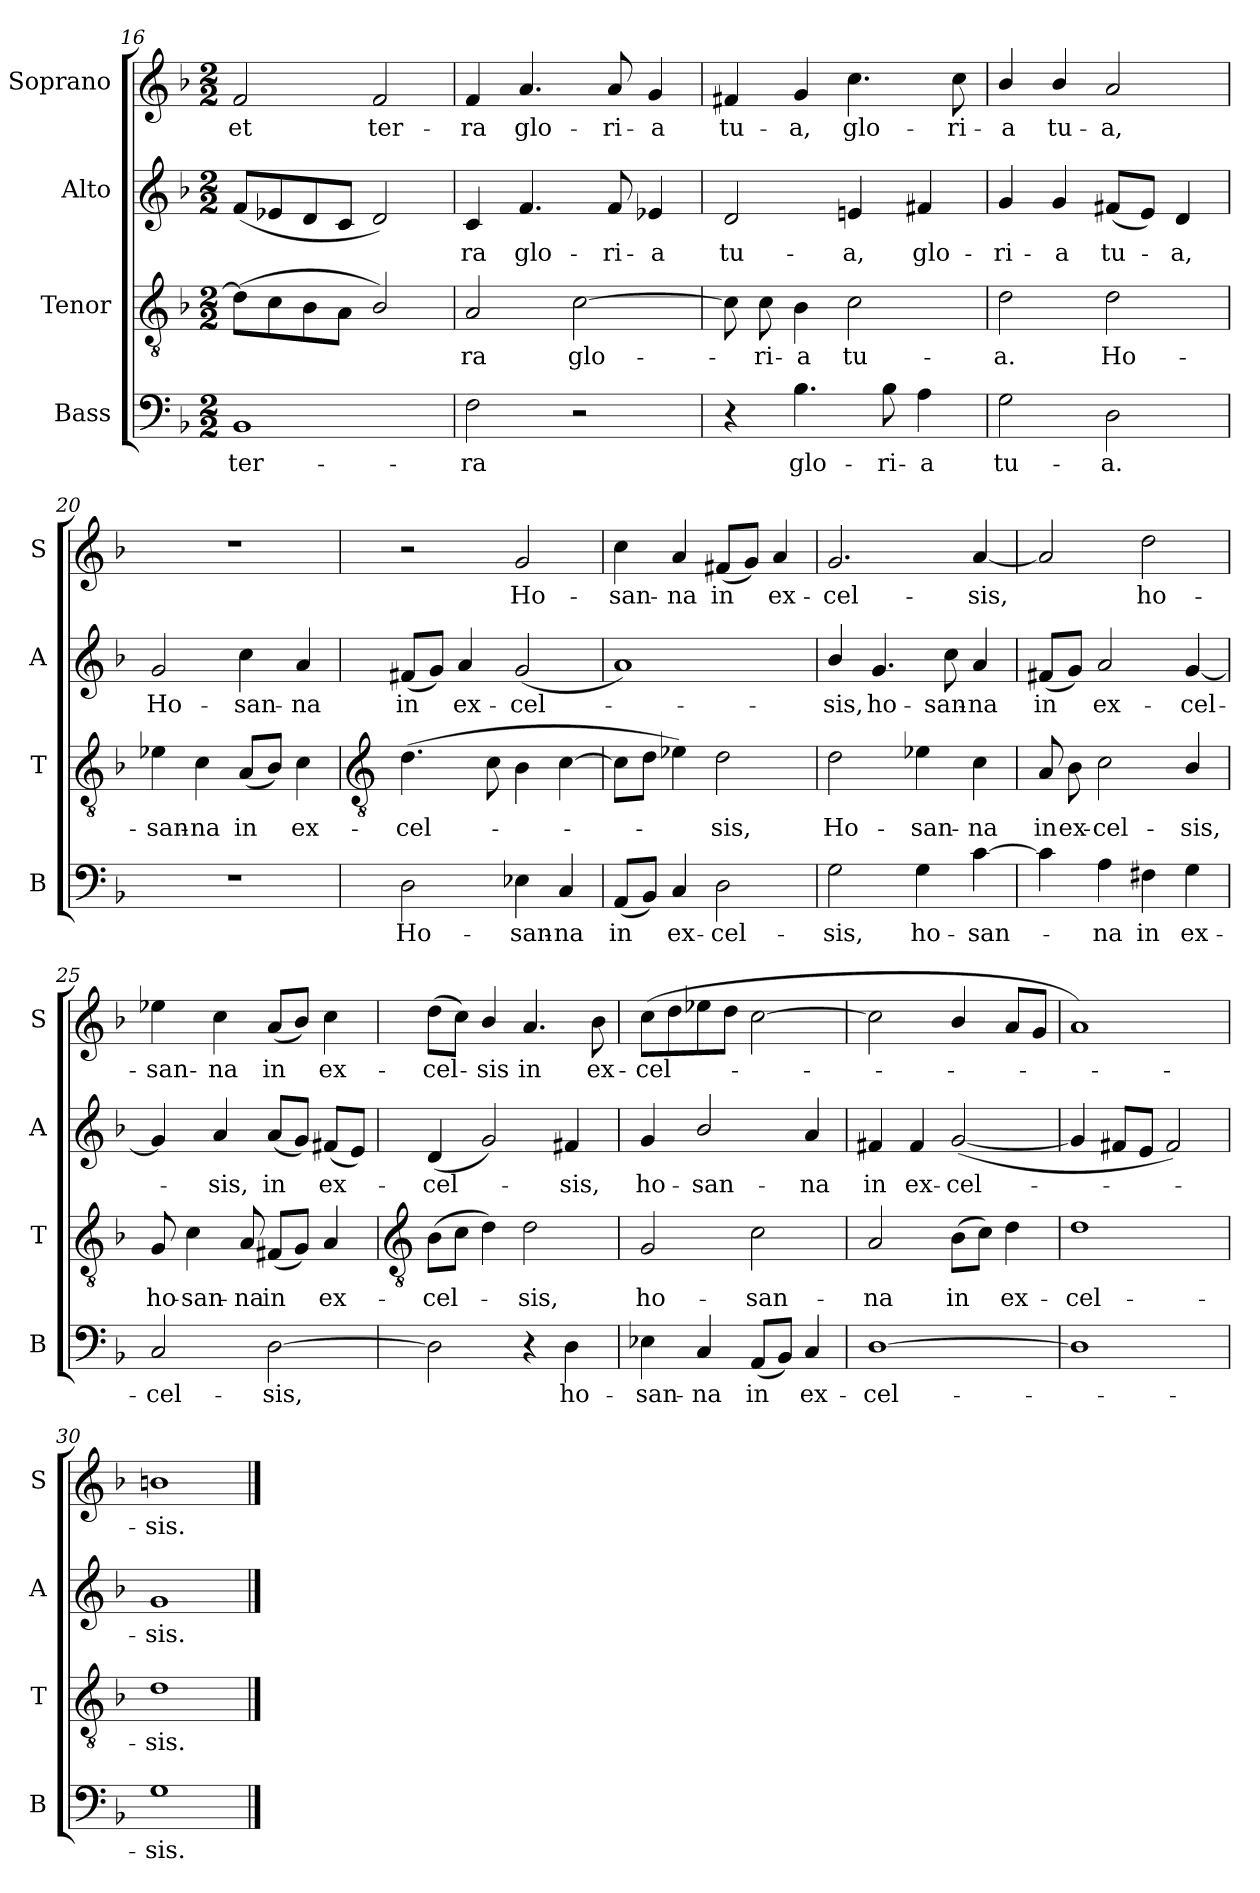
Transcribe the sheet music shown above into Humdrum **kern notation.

**kern	**text	**kern	**text	**kern	**text	**kern	**text
*part4	*part4	*part3	*part3	*part2	*part2	*part1	*part1
*staff4	*staff4	*staff3	*staff3	*staff2	*staff2	*staff1	*staff1
*I"Bass	*	*I"Tenor	*	*I"Alto	*	*I"Soprano	*
*I'B	*	*I'T	*	*I'A	*	*I'S	*
!!LO:LB:g=z
*clefF4	*	*clefGv2	*	*clefG2	*	*clefG2	*
*k[b-]	*	*k[b-]	*	*k[b-]	*	*k[b-]	*
*F:	*	*F:	*	*F:	*	*F:	*
*M2/2	*	*M2/2	*	*M2/2	*	*M2/2	*
=16	=16	=16	=16	=16	=16	=16	=16
!	!LO:LY:b	!	!	!	!	!	!LO:LY:b
1BB-	ter-	(>8dL]	.	(<8fL	.	2f	et
.	.	8c	.	8e-X	.	.	.
.	.	8B-	.	8d	.	.	.
.	.	8AJ	.	8cJ	.	.	.
!	!	!	!	!	!	!	!LO:LY:b
.	.	2B-/)	.	2d)	.	2f	ter-
=17	=17	=17	=17	=17	=17	=17	=17
!	!LO:LY:b	!	!LO:LY:b	!	!LO:LY:b	!	!LO:LY:b
2F	-ra	2A	ra	4c	ra	4f	-ra
!	!	!	!	!	!LO:LY:b	!	!LO:LY:b
.	.	.	.	4.f	glo-	4.a	glo-
!	!	!	!LO:LY:b	!	!	!	!
2r	.	[2c	glo-	.	.	.	.
!	!	!	!	!	!LO:LY:b	!	!LO:LY:b
.	.	.	.	8f	-ri-	8a	-ri-
!	!	!	!	!	!LO:LY:b	!	!LO:LY:b
.	.	.	.	4e-X	-a	4g	-a
=18	=18	=18	=18	=18	=18	=18	=18
!	!	!	!	!	!LO:LY:b	!	!LO:LY:b
4r	.	8c]	.	2d	tu-	4f#X	tu-
!	!	!	!LO:LY:b	!	!	!	!
.	.	8c	ri-	.	.	.	.
!	!LO:LY:b	!	!LO:LY:b	!	!	!	!LO:LY:b
4.B-	glo-	4B-	-a	.	.	4g	-a,
!	!	!	!LO:LY:b	!	!LO:LY:b	!	!LO:LY:b
.	.	2c	tu-	4en	-a,	4.cc	glo-
!	!LO:LY:b	!	!	!	!	!	!
8B-	-ri-	.	.	.	.	.	.
!	!LO:LY:b	!	!	!	!LO:LY:b	!	!
4A	-a	.	.	4f#X	glo-	.	.
!	!	!	!	!	!	!	!LO:LY:b
.	.	.	.	.	.	8cc	-ri-
=19	=19	=19	=19	=19	=19	=19	=19
!	!LO:LY:b	!	!LO:LY:b	!	!LO:LY:b	!	!LO:LY:b
2G	tu-	2d	-a.	4g	-ri-	4b-/	-a
!	!	!	!	!	!LO:LY:b	!	!LO:LY:b
.	.	.	.	4g	-a	4b-/	tu-
!	!LO:LY:b	!	!LO:LY:b	!	!LO:LY:b	!	!LO:LY:b
2D	-a.	2d	Ho-	(<8f#XL	tu-	2a	-a,
.	.	.	.	8eJ)	.	.	.
!	!	!	!	!	!LO:LY:b	!	!
.	.	.	.	4d	a,	.	.
=20	=20	=20	=20	=20	=20	=20	=20
!	!	!	!LO:LY:b	!	!LO:LY:b	!	!
1r	.	4e-X	-san-	2g	Ho-	1r	.
!	!	!	!LO:LY:b	!	!	!	!
.	.	4c	-na	.	.	.	.
!	!	!	!LO:LY:b	!	!LO:LY:b	!	!
.	.	(<8AL	in	4cc	-san-	.	.
.	.	8B-J)	.	.	.	.	.
!	!	!	!LO:LY:b	!	!LO:LY:b	!	!
.	.	4c	ex-	4a	-na	.	.
!!LO:LB:g=z
=21	=21	=21	=21	=21	=21	=21	=21
*	*	*clefGv2	*	*	*	*	*
!	!LO:LY:b	!	!LO:LY:b	!	!LO:LY:b	!	!
2D	Ho-	(>4.d	-cel-	(<8f#XL	in	2r	.
.	.	.	.	8gJ)	.	.	.
!	!	!	!	!	!LO:LY:b	!	!
.	.	.	.	4a	ex-	.	.
.	.	8c	.	.	.	.	.
!	!LO:LY:b	!	!	!	!LO:LY:b	!	!LO:LY:b
4E-X	-san-	4B-	.	(<2g	-cel-	2g	Ho-
!	!LO:LY:b	!	!	!	!	!	!
4C	-na	[4c	.	.	.	.	.
=22	=22	=22	=22	=22	=22	=22	=22
!	!LO:LY:b	!	!	!	!	!	!LO:LY:b
(<8AAL	in	8cL]	.	1a)	.	4cc	-san-
8BB-J)	.	8dJ	.	.	.	.	.
!	!LO:LY:b	!	!	!	!	!	!LO:LY:b
4C	ex-	4e-X)	.	.	.	4a	-na
!	!LO:LY:b	!	!LO:LY:b	!	!	!	!LO:LY:b
2D	-cel-	2d	sis,	.	.	(<8f#XL	in
.	.	.	.	.	.	8gJ)	.
!	!	!	!	!	!	!	!LO:LY:b
.	.	.	.	.	.	4a	ex-
=23	=23	=23	=23	=23	=23	=23	=23
!	!LO:LY:b	!	!LO:LY:b	!	!LO:LY:b	!	!LO:LY:b
2G	-sis,	2d	Ho-	4b-/	sis,	2.g	-cel-
!	!	!	!	!	!LO:LY:b	!	!
.	.	.	.	4.g	ho-	.	.
!	!LO:LY:b	!	!LO:LY:b	!	!	!	!
4G	ho-	4e-X	-san-	.	.	.	.
!	!	!	!	!	!LO:LY:b	!	!
.	.	.	.	8cc	-san-	.	.
!	!LO:LY:b	!	!LO:LY:b	!	!LO:LY:b	!	!LO:LY:b
[4c	-san-	4c	-na	4a	-na	[4a	-sis,
=24	=24	=24	=24	=24	=24	=24	=24
!	!	!	!LO:LY:b	!	!LO:LY:b	!	!
4c]	.	8A	in	(<8f#XL	in	2a]	.
!	!	!	!LO:LY:b	!	!	!	!
.	.	8B-	ex-	8gJ)	.	.	.
!	!LO:LY:b	!	!LO:LY:b	!	!LO:LY:b	!	!
4A	na	2c	-cel-	2a	ex-	.	.
!	!LO:LY:b	!	!	!	!	!	!LO:LY:b
4F#X	in	.	.	.	.	2dd	ho-
!	!LO:LY:b	!	!LO:LY:b	!	!LO:LY:b	!	!
4G	ex-	4B-/	-sis,	[4g	-cel-	.	.
=25	=25	=25	=25	=25	=25	=25	=25
!	!LO:LY:b	!	!LO:LY:b	!	!	!	!LO:LY:b
2C	-cel-	8G	ho-	4g]	.	4ee-X	-san-
!	!	!	!LO:LY:b	!	!	!	!
.	.	4c	-san-	.	.	.	.
!	!	!	!	!	!LO:LY:b	!	!LO:LY:b
.	.	.	.	4a	sis,	4cc	-na
!	!	!	!LO:LY:b	!	!	!	!
.	.	8A	-na	.	.	.	.
!	!LO:LY:b	!	!LO:LY:b	!	!LO:LY:b	!	!LO:LY:b
[2D	-sis,	(<8F#XL	in	(<8aL	in	(<8aL	in
.	.	8GJ)	.	8gJ)	.	8b-J)	.
!	!	!	!LO:LY:b	!	!LO:LY:b	!	!LO:LY:b
.	.	4A	ex-	(<8f#XL	ex-	4cc	ex-
.	.	.	.	8eJ)	.	.	.
!!LO:LB:g=z
=26	=26	=26	=26	=26	=26	=26	=26
*	*	*clefGv2	*	*	*	*	*
!	!	!	!LO:LY:b	!	!LO:LY:b	!	!LO:LY:b
2D]	.	(>8B-L	-cel-	(<4d	cel-	(>8ddL	-cel-
.	.	8cJ	.	.	.	8ccJ)	.
!	!	!	!	!	!	!	!LO:LY:b
.	.	4d)	.	2g)	.	4b-/	sis
!	!	!	!LO:LY:b	!	!	!	!LO:LY:b
4r	.	2d	sis,	.	.	4.a	in
!	!LO:LY:b	!	!	!	!LO:LY:b	!	!
4D	ho-	.	.	4f#X	sis,	.	.
!	!	!	!	!	!	!	!LO:LY:b
.	.	.	.	.	.	8b-	ex-
=27	=27	=27	=27	=27	=27	=27	=27
!	!LO:LY:b	!	!LO:LY:b	!	!LO:LY:b	!	!LO:LY:b
4E-X	-san-	2G	ho-	4g	ho-	(>8ccL	-cel-
.	.	.	.	.	.	8dd	.
!	!LO:LY:b	!	!	!	!LO:LY:b	!	!
4C	-na	.	.	2b-/	-san-	8ee-X	.
.	.	.	.	.	.	8ddJ	.
!	!LO:LY:b	!	!LO:LY:b	!	!	!	!
(<8AAL	in	2c	-san-	.	.	[2cc	.
8BB-J)	.	.	.	.	.	.	.
!	!LO:LY:b	!	!	!	!LO:LY:b	!	!
4C	ex-	.	.	4a	-na	.	.
=28	=28	=28	=28	=28	=28	=28	=28
!	!LO:LY:b	!	!LO:LY:b	!	!LO:LY:b	!	!
[1D	-cel-	2A	-na	4f#X	in	2cc]	.
!	!	!	!	!	!LO:LY:b	!	!
.	.	.	.	4f#	ex-	.	.
!	!	!	!LO:LY:b	!	!LO:LY:b	!	!
.	.	(>8B-L	in	(<[2g	-cel-	4b-/	.
.	.	8cJ)	.	.	.	.	.
!	!	!	!LO:LY:b	!	!	!	!
.	.	4d	ex-	.	.	8aL	.
.	.	.	.	.	.	8gJ	.
=29	=29	=29	=29	=29	=29	=29	=29
!	!	!	!LO:LY:b	!	!	!	!
1D]	.	1d	-cel-	4g]	.	1a)	.
.	.	.	.	8f#XL	.	.	.
.	.	.	.	8eJ	.	.	.
.	.	.	.	2f#)	.	.	.
=30	=30	=30	=30	=30	=30	=30	=30
!	!LO:LY:b	!	!LO:LY:b	!	!LO:LY:b	!	!LO:LY:b
1G	sis.	1d	-sis.	1g	sis.	1bn	sis.
==	==	==	==	==	==	==	==
*-	*-	*-	*-	*-	*-	*-	*-
